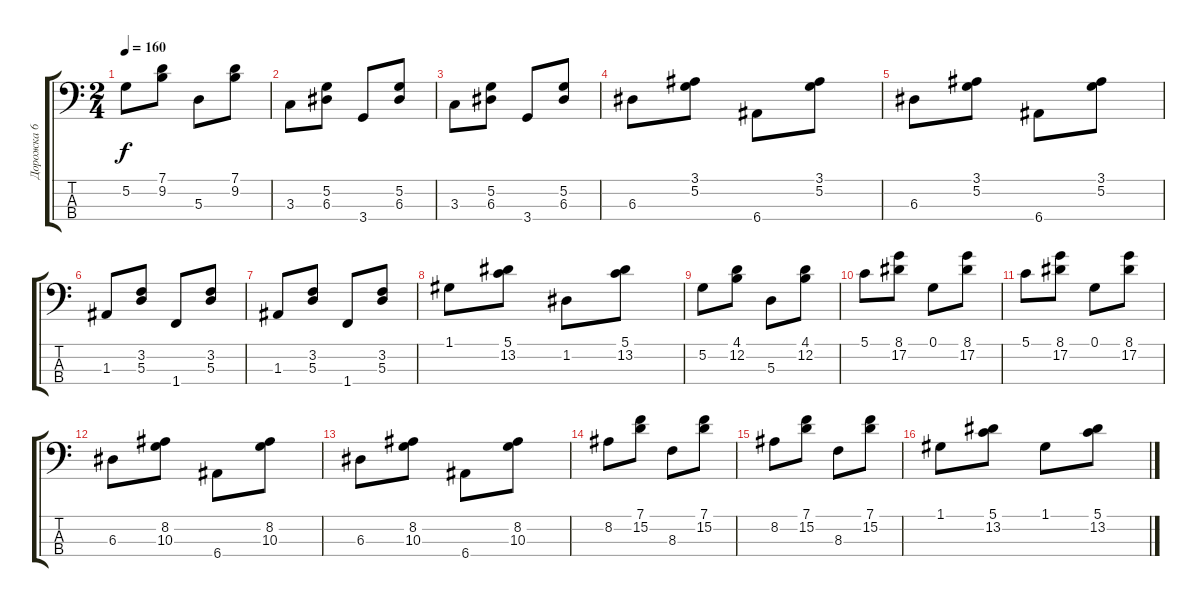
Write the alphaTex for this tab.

\track ("Дорожка 6" "Дорожка 6") {instrument electricguitarjazz}
\staff {score tabs}
\tuning (G2 D2 A1 E1) {hide}
\ts (2 4)
\tempo 160
\clef f4
\ks c
5.2.8{dy f} (7.1 9.2).8 5.3.8 (7.1 9.2).8 |
3.3.8 (5.2 6.3).8 3.4.8 (5.2 6.3).8 |
3.3.8 (5.2 6.3).8 3.4.8 (5.2 6.3).8 |
6.3.8 (3.1 5.2).8 6.4.8 (3.1 5.2).8 |
6.3.8 (3.1 5.2).8 6.4.8 (3.1 5.2).8 |
1.3.8 (3.2 5.3).8 1.4.8 (3.2 5.3).8 |
1.3.8 (3.2 5.3).8 1.4.8 (3.2 5.3).8 |
1.1.8 (5.1 13.2).8 1.2.8 (5.1 13.2).8 |
5.2.8 (4.1 12.2).8 5.3.8 (4.1 12.2).8 |
5.1.8 (8.1 17.2).8 0.1.8 (8.1 17.2).8 |
5.1.8 (8.1 17.2).8 0.1.8 (8.1 17.2).8 |
6.3.8 (8.2 10.3).8 6.4.8 (8.2 10.3).8 |
6.3.8 (8.2 10.3).8 6.4.8 (8.2 10.3).8 |
8.2.8 (7.1 15.2).8 8.3.8 (7.1 15.2).8 |
8.2.8 (7.1 15.2).8 8.3.8 (7.1 15.2).8 |
1.1.8 (5.1 13.2).8 1.1.8 (5.1 13.2).8
